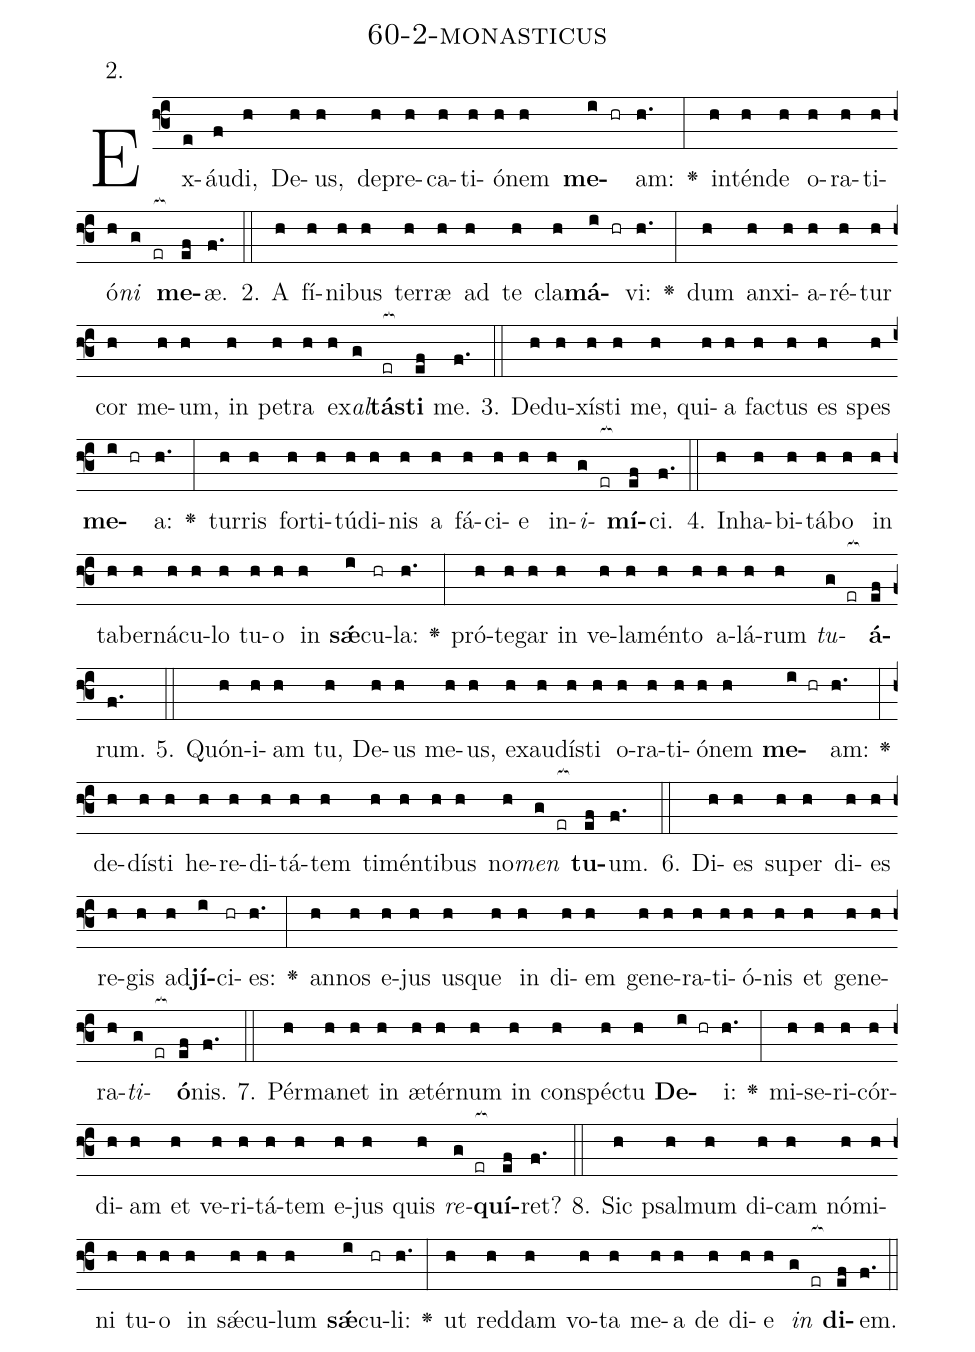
name: 60-2-monasticus;
annotation: 2.;
%%
(f3)Ex(e)áu(f)di,(h) De(h)us,(h) de(h)pre(h)ca(h)ti(h)ó(h)nem(h) <b>me</b>(i hr)am:(h.) <v>\greheightstar</v>(:) in(h)tén(h)de(h) o(h)ra(h)ti(h)ó(h)<i>ni</i>(g er[ocb:1{]) <b>me</b>(ef[ocb:0}])æ.(f.) (::)
2. A(h) fí(h)ni(h)bus(h) ter(h)ræ(h) ad(h) te(h) cla(h)<b>má</b>(i hr)vi:(h.) <v>\greheightstar</v>(:) dum(h) an(h)xi(h)a(h)ré(h)tur(h) cor(h) me(h)um,(h) in(h) pe(h)tra(h) ex(h)<i>al</i>(g)<b>tás</b>(er[ocb:1{])<b>ti</b>(ef[ocb:0}]) me.(f.) (::)
3. De(h)du(h)xís(h)ti(h) me,(h) qui(h)a(h) fac(h)tus(h) es(h) spes(h) <b>me</b>(i hr)a:(h.) <v>\greheightstar</v>(:) tur(h)ris(h) for(h)ti(h)tú(h)di(h)nis(h) a(h) fá(h)ci(h)e(h) in(h)<i>i</i>(g er[ocb:1{])<b>mí</b>(ef[ocb:0}])ci.(f.) (::)
4. In(h)ha(h)bi(h)tá(h)bo(h) in(h) ta(h)ber(h)ná(h)cu(h)lo(h) tu(h)o(h) in(h) <b>sǽ</b>(i)cu(hr)la:(h.) <v>\greheightstar</v>(:) pró(h)te(h)gar(h) in(h) ve(h)la(h)mén(h)to(h) a(h)lá(h)rum(h) <i>tu</i>(g er[ocb:1{])<b>á</b>(ef[ocb:0}])rum.(f.) (::)
5. Quón(h)i(h)am(h) tu,(h) De(h)us(h) me(h)us,(h) ex(h)au(h)dís(h)ti(h) o(h)ra(h)ti(h)ó(h)nem(h) <b>me</b>(i hr)am:(h.) <v>\greheightstar</v>(:) de(h)dís(h)ti(h) he(h)re(h)di(h)tá(h)tem(h) ti(h)mén(h)ti(h)bus(h) no(h)<i>men</i>(g er[ocb:1{]) <b>tu</b>(ef[ocb:0}])um.(f.) (::)
6. Di(h)es(h) su(h)per(h) di(h)es(h) re(h)gis(h) ad(h)<b>jí</b>(i)ci(hr)es:(h.) <v>\greheightstar</v>(:) an(h)nos(h) e(h)jus(h) us(h)que(h) in(h) di(h)em(h) ge(h)ne(h)ra(h)ti(h)ó(h)nis(h) et(h) ge(h)ne(h)ra(h)<i>ti</i>(g er[ocb:1{])<b>ó</b>(ef[ocb:0}])nis.(f.) (::)
7. Pér(h)ma(h)net(h) in(h) æ(h)tér(h)num(h) in(h) con(h)spéc(h)tu(h) <b>De</b>(i hr)i:(h.) <v>\greheightstar</v>(:) mi(h)se(h)ri(h)cór(h)di(h)am(h) et(h) ve(h)ri(h)tá(h)tem(h) e(h)jus(h) quis(h) <i>re</i>(g er[ocb:1{])<b>quí</b>(ef[ocb:0}])ret?(f.) (::)
8. Sic(h) psal(h)mum(h) di(h)cam(h) nó(h)mi(h)ni(h) tu(h)o(h) in(h) sǽ(h)cu(h)lum(h) <b>sǽ</b>(i)cu(hr)li:(h.) <v>\greheightstar</v>(:) ut(h) red(h)dam(h) vo(h)ta(h) me(h)a(h) de(h) di(h)e(h) <i>in</i>(g er[ocb:1{]) <b>di</b>(ef[ocb:0}])em.(f.) (::)
